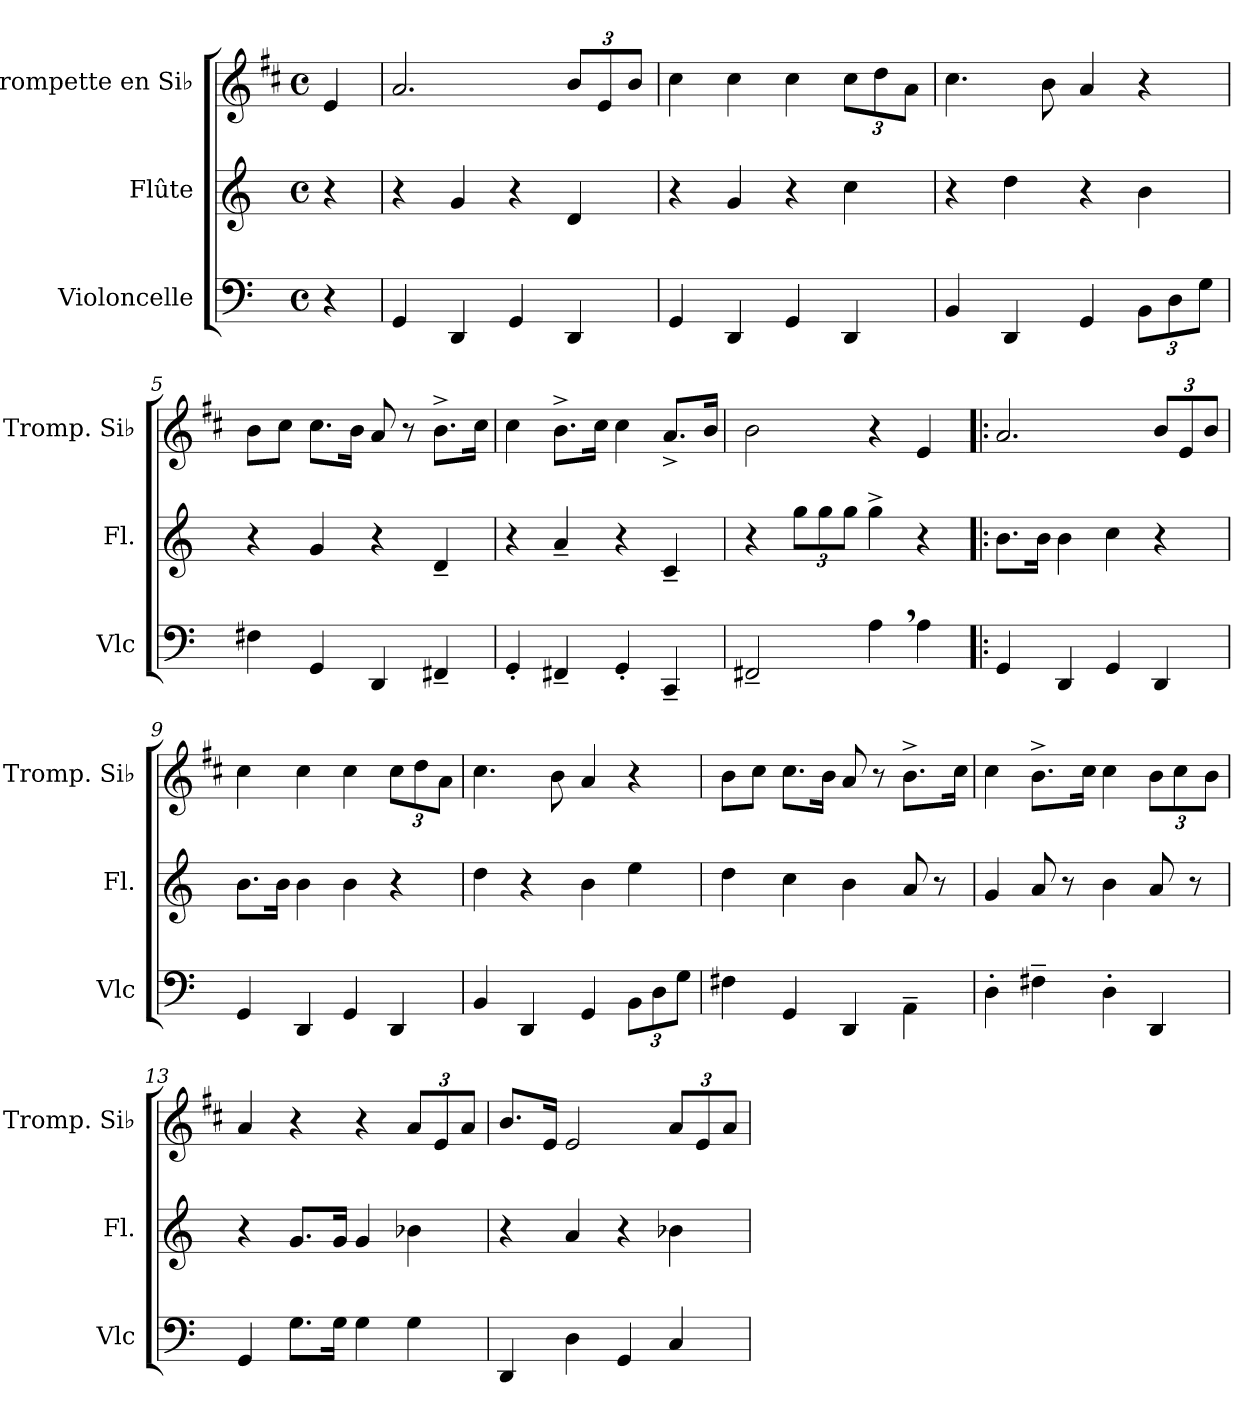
**kern	**kern	**kern
*part3	*part2	*part1
*staff3	*staff2	*staff1
*I"Violoncelle	*I"Flûte	*I"Trompette en Si♭
*I'Vlc	*I'Fl.	*I'Tromp. Si♭
*clefF4	*clefG2	*clefG2
*	*	*ITrd1c2
*k[]	*k[]	*k[]
*M4/4	*M4/4	*M4/4
*met(c)	*met(c)	*met(c)
=1	=1	=1
4r	4r	4d/
=2	=2	=2
4GG/	4r	2.g/
4DD/	4g/	.
4GG/	4r	.
*	*	*Xbrackettup
4DD/	4d/	12a/L
.	.	12d/
.	.	12a/J
=3	=3	=3
4GG/	4r	4b\
4DD/	4g/	4b\
4GG/	4r	4b\
4DD/	4cc\	12b\L
.	.	12cc\
.	.	12g\J
=4	=4	=4
4BB/	4r	4.b\
4DD/	4dd\	.
.	.	8a\
4GG/	4r	4g/
*Xbrackettup	*	*
12BB\L	4b\	4r
12D\	.	.
12G\J	.	.
!!LO:LB:g=z
=5	=5	=5
4F#X\	4r	8a\L
.	.	8b\J
4GG/	4g/	8.b\L
.	.	16a\Jk
4DD/	4r	8g/
.	.	8r
4FF#X~/	4d~/	8.a^\L
.	.	16b\Jk
=6	=6	=6
4GG'/	4r	4b\
4FF#X~/	4a~/	8.a^\L
.	.	16b\Jk
4GG'/	4r	4b\
4CC~/	4c~/	8.g^/L
.	.	16a/Jk
=7	=7	=7
2FF#X~/	4r	2a\
*	*Xbrackettup	*
.	12gg\L	.
.	12gg\	.
.	12gg\J	.
4A,\	4gg^\	4r
4A\	4r	4d/
!!LO:LB:g=z
=8!|:	=8!|:	=8!|:
4GG/	8.b\L	2.g/
.	16b\Jk	.
4DD/	4b\	.
4GG/	4cc\	.
4DD/	4r	12a/L
.	.	12d/
.	.	12a/J
=9	=9	=9
4GG/	8.b\L	4b\
.	16b\Jk	.
4DD/	4b\	4b\
4GG/	4b\	4b\
4DD/	4r	12b\L
.	.	12cc\
.	.	12g\J
=10	=10	=10
4BB/	4dd\	4.b\
4DD/	4r	.
.	.	8a\
4GG/	4b\	4g/
12BB\L	4ee\	4r
12D\	.	.
12G\J	.	.
!!LO:PB:g=z
=11	=11	=11
4F#X\	4dd\	8a\L
.	.	8b\J
4GG/	4cc\	8.b\L
.	.	16a\Jk
4DD/	4b\	8g/
.	.	8r
4AA~\	8a/	8.a^\L
.	8r	.
.	.	16b\Jk
=12	=12	=12
4D'\	4g/	4b\
4F#X~\	8a/	8.a^\L
.	8r	.
.	.	16b\Jk
4D'\	4b\	4b\
4DD/	8a/	12a\L
.	.	12b\
.	8r	.
.	.	12a\J
=13	=13	=13
4GG/	4r	4g/
8.G\L	8.g/L	4r
16G\Jk	16g/Jk	.
4G\	4g/	4r
4G\	4b-X\	12g/L
.	.	12d/
.	.	12g/J
!!LO:LB:g=z
=14	=14	=14
4DD/	4r	8.a/L
.	.	16d/Jk
4D\	4a/	2d/
4GG/	4r	.
4C/	4b-X\	12g/L
.	.	12d/
.	.	12g/J
=	=	=
*-	*-	*-
